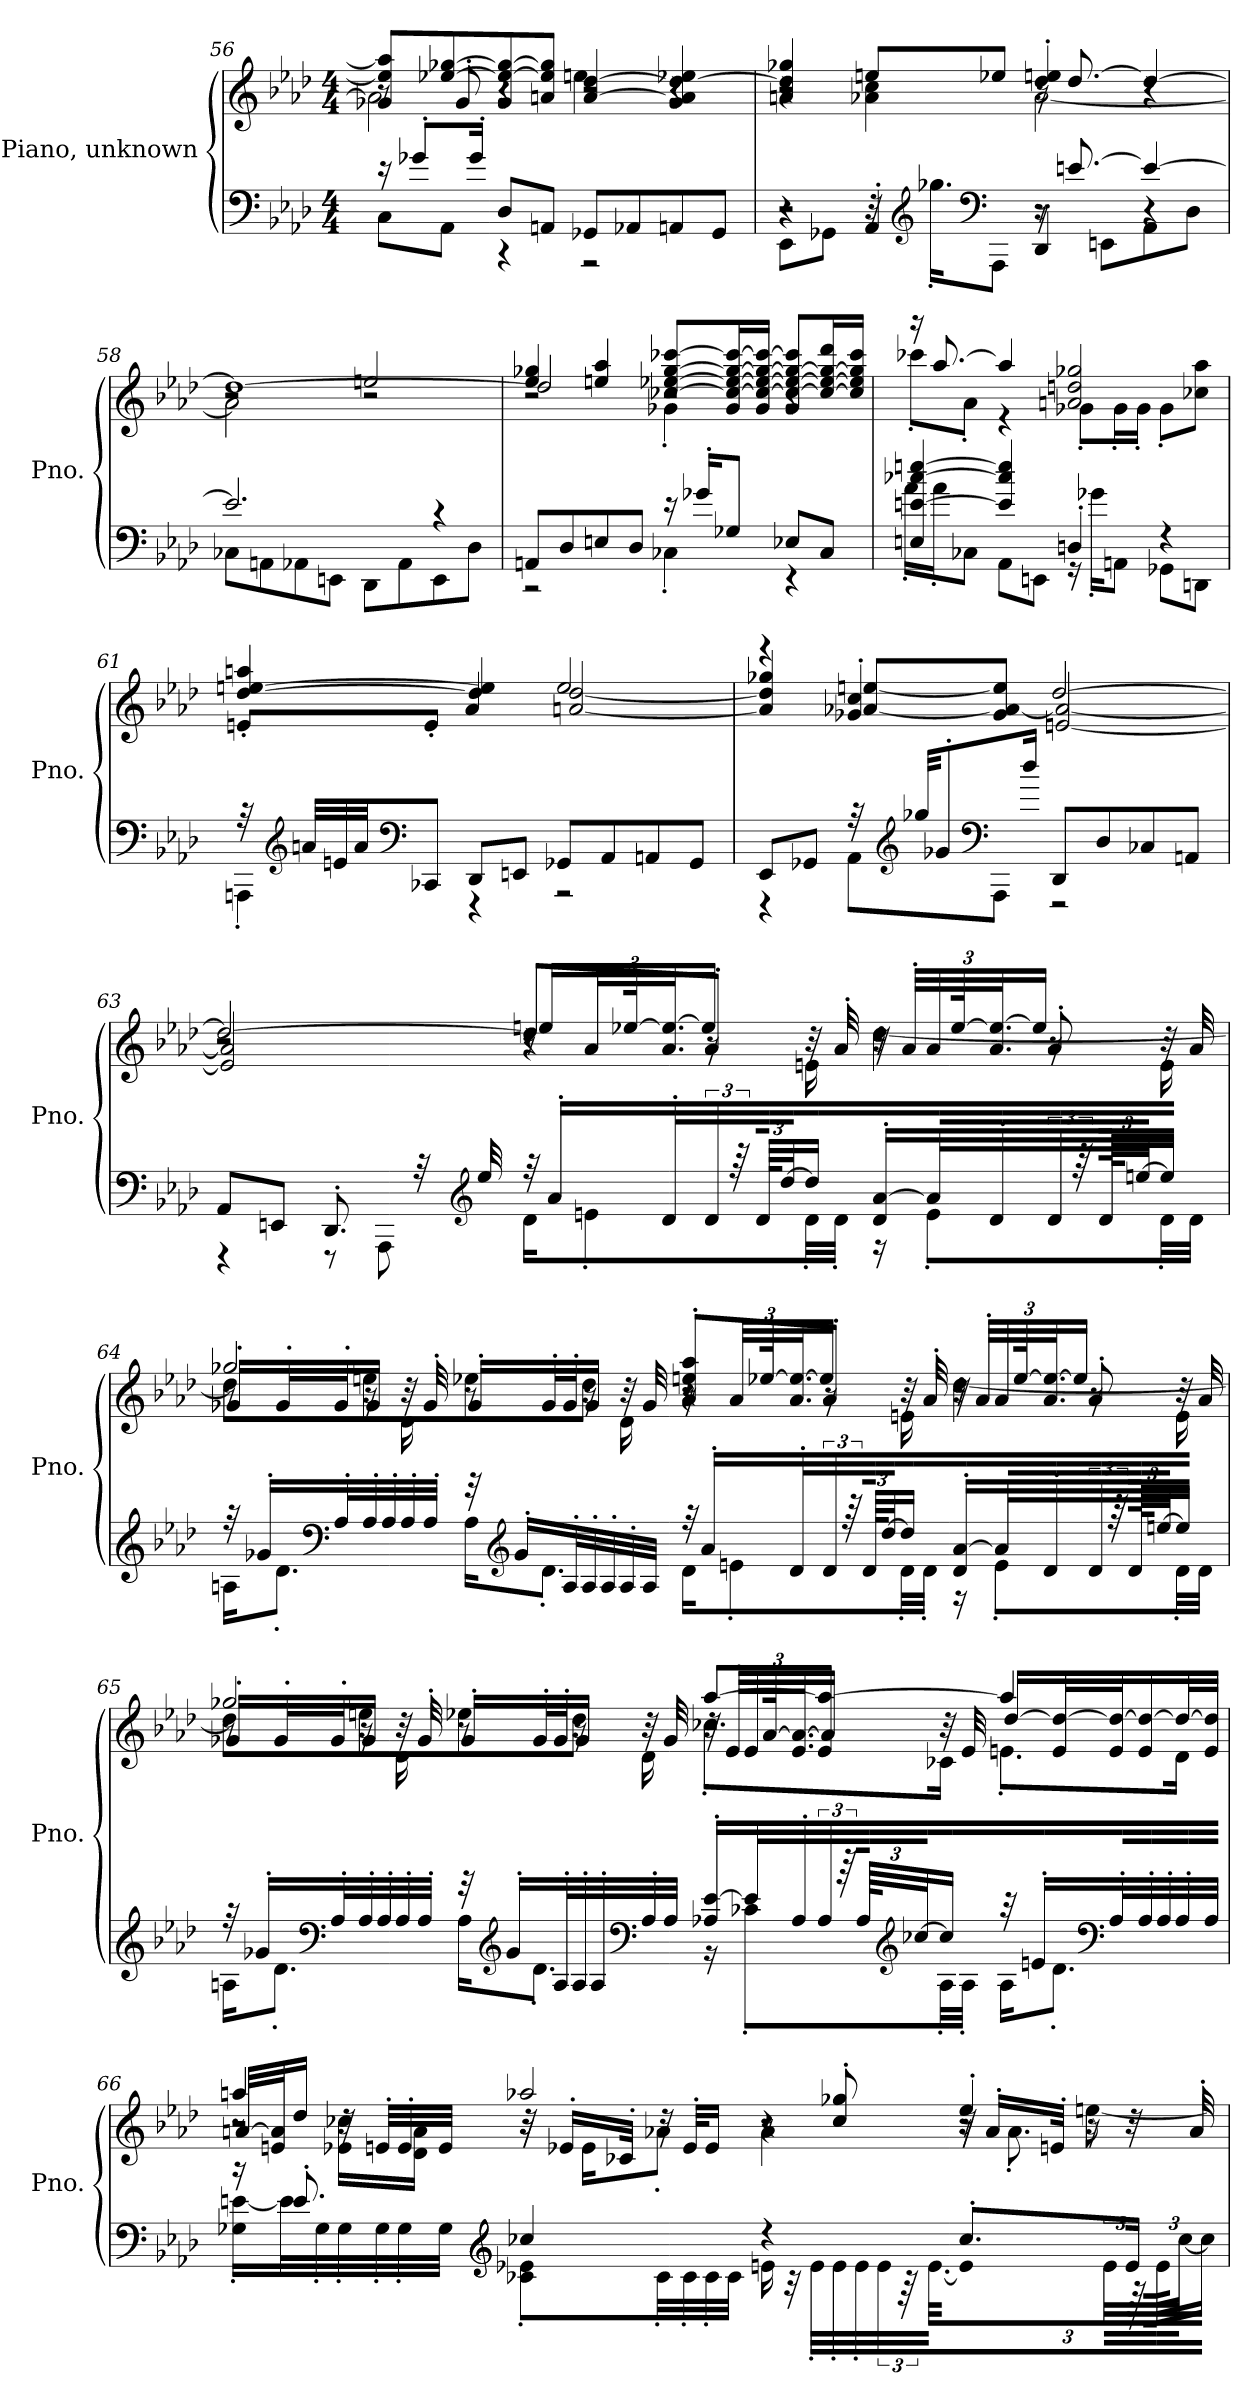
**kern	**kern
*part1	*part1
*staff2	*staff1
*I"Piano, unknown	*
*I'Pno.	*
!!LO:LB:g=z
*clefF4	*clefG2
*k[b-e-a-d-]	*k[b-e-a-d-]
*M4/4	*M4/4
=56	=56
*^	*^
*	*	*	*^
16r	8C\L	8g-X/ 8ee/] 8aa-/]L	2a-\]	8r
8g-X'/L	.	.	.	.
.	8AA-\J	[8ee-X/ [8gg-X/	.	8g-'/
16g-'/Jk	.	.	.	.
8D-/L	4r	8g-/ 8ee-/_ 8gg-/_	.	4r
8AAn/J	.	8an/ 8ee-/] 8gg-/]J	.	.
8GG-X/L	2r	[4a/ [4dd-/	4een\	2r
8AA-X/	.	.	.	.
8AAn/	.	4g-/ 4a/] 4dd-/_ 4ee-X/	4r	.
8GG-/J	.	.	.	.
=57	=57	=57	=57	=57
*	*^	*	*	*
2r	8EE-\L	4r	4an/ 4dd-/] 4gg-X/	4r	2r
.	8GG-X\J	.	.	.	.
.	32r	4AA-'/	8een/L	4a-X\ 4cc\	.
*clefG2	*	*	*	*	*
.	16.gg-X'\KL	.	.	.	.
*clefF4	*	*	*	*	*
.	8AAA-\J	.	8ee-X/J	.	.
16r	8r	4DD-'/	4dd-/' 4een/'	[2a-\	16r
[8.en/	.	.	.	.	[8.dd-/
.	8EEn\L	.	.	.	.
4e/_	8AA-\	4r	4r	.	4dd-/_
.	8D-\J	.	.	.	.
*	*v	*v	*	*	*
!!LO:LB:g=z	!!	!!
=58	=58	=58	=58	=58
2.e/]	8C-X\L	2r	2a-\]	1dd-_
.	8AAn\	.	.	.
.	8AA-X\	.	.	.
.	8EEn\J	.	.	.
.	8DD-\L	2een/	2r	.
.	8AA-\	.	.	.
4r	8EE\	.	.	.
.	8D-\J	.	.	.
=59	=59	=59	=59	=59
8AAn/L	2r	4ee-/ 4gg-X/	2r	2dd-/]
8D-/	.	.	.	.
8En/	.	4een/ 4aa-/	.	.
8D-/J	.	.	.	.
16r	4C-X'\	[8cc-X/ [8ee-X/ [8gg-/ [8ccc-X/L	4g-X'\	2r
16g-X'/KL	.	.	.	.
8G-X/J	.	16g-/ 16cc-/_ 16ee-/_ 16gg-/_ 16ccc-/_L	.	.
.	.	16g-/ 16cc-/_ 16ee-/_ 16gg-/_ 16ccc-/_JJ	.	.
8E-X/L	4r	8g-/ 8cc-/_ 8ee-/_ 8gg-/_ 8ccc-/]L	4r	.
8C-/J	.	16cc-/_ 16ee-/_ 16gg-/_ 16ddd-/L	.	.
.	.	16cc-/] 16ee-/] 16gg-/] 16ccc-/JJ	.	.
*	*	*	*v	*v
!!LO:LB:g=z
=60	=60	=60	=60
4En/ [4en/ [4cc-X/ [4een/	16a-'\LL	16r	8ccc-X'\L
.	16a-'\J	[8.aa-/	.
.	8C-X\J	.	8a-'\J
4e/] 4cc-/] 4ee/]	8AA-\L	4aa-/]	4r
.	8EEn\J	.	.
4Dn'/	16r	2an/ 2ddn/ 2gg-X/	8g-X'\L
.	16g-X'\KL	.	.
.	8AAn\J	.	16g-'\L
.	.	.	16g-'\JJ
4r	8GG-X\L	.	8g-'\L
.	8DDn\J	.	8cc-X\ 8aa-\J
=61	=61	=61	=61
32r	4AAAn'\	[4dd-/ [4een/ 4aan/	8en'/L
*clefG2	*	*	*
32an/LLL	.	.	.
32en/	.	.	.
32a/JJ	.	.	.
*clefF4	*	*	*
8CC-X/J	.	.	8e'/J
8DD-/L	4r	4dd-/] 4ee/]	4a-/
8EEn/J	.	.	.
8GG-X/L	2r	2ee/	[2an/ [2dd-/
8AA-/	.	.	.
8AAn/	.	.	.
8GG-/J	.	.	.
!!LO:LB:g=z	!!
=62	=62	=62	=62
8EE-/L	4r	4r	4a/] 4dd-/] 4gg-X/
8GG-X/J	.	.	.
32r	8AA-\L	4g-X/' 4cc/'	[8a-X/ [8een/L
*clefG2	*	*	*
32gg-X/KKL	.	.	.
8g-X'/	.	.	.
*clefF4	*	*	*
.	8AAA-\J	.	8g-/ 8a-/_ 8ee/]J
16dd-/Jk	.	.	.
8DD-/L	2r	[2dd-/	[2en/ 2a-/_
8D-/	.	.	.
8C-X/	.	.	.
8AAn/J	.	.	.
!!LO:PB:g=z
=63	=63	=63	=63
*	*	*^	*^
8AA-/L	4r	2dd-/_	2r	2e/] 2a-/]	2r
8EEn/J	.	.	.	.	.
8.DD-'/	8r	.	.	.	.
.	8AAA-\	.	.	.	.
32r	.	.	.	.	.
*clefG2	*	*	*	*	*
32ee-/	.	.	.	.	.
32r	16d-\KL	8dd-/L]	8r	16een/LL	4r
16a-'/LL	.	.	.	.	.
*	*	*	*	*Xbrackettup	*
.	8en'\	.	.	48a-/L	.
.	.	.	.	[96ee-X/K	.
32d-'/L	.	.	.	48.a-/ 48.ee-/_J	.
48d-/JJJ	.	8a-'/J	16r	16ee-/JJ]	.
96r	.	.	.	.	.
96d-/KLLL	.	.	.	.	.
[48dd-/J	.	.	.	.	.
16dd-/JJ]	32d-'\LL	.	16en\	32r	.
.	32d-'\JJJ	.	.	32a-'/	.
16d-/' [16a-/'LL	16r	8r	[4dd-\	32r	8r
.	.	.	.	32a-'/LLL	.
32a-/L]	8e'\L	.	.	48a-/	.
.	.	.	.	[96ee-/K	.
32d-'/	.	.	.	48.a-/ 48.ee-/_J	.
48d-/JJJ	.	8a-'/	.	16ee-/JJ]	16r
96r	.	.	.	.	.
96d-/KLLL	.	.	.	.	.
[48een/J	.	.	.	.	.
16ee/JJ]	32d-'\LL	.	.	32r	16e\
.	32d-\JJJ	.	.	32a-/	.
!!LO:LB:g=z	!!	!!	!!
=64	=64	=64	=64	=64	=64
32r	16An\KL	2gg-X/	8dd-\L]	16g-X'/LL	8r
16g-X'/LL	.	.	.	.	.
.	8.d-'\J	.	.	32g-'/L	.
*clefF4	*	*	*	*	*
32A'/L	.	.	.	32g-'/J	.
32A'/	.	.	8een\	16g-/JJ	16r
32A'/	.	.	.	.	.
32A'/	.	.	.	32r	16d-\
32A'/JJJ	.	.	.	32g-'/	.
32r	16A\KL	.	8ee-X\	16g-'/LL	8r
*clefG2	*	*	*	*	*
16g-'/LL	.	.	.	.	.
.	8.d-'\J	.	.	32g-'/L	.
32A'/L	.	.	.	32g-'/J	.
32A'/	.	.	8dd-\J	16g-/JJ	16r
32A'/	.	.	.	.	.
32A'/	.	.	.	32r	16d-\
32A/JJJ	.	.	.	32g-/	.
32r	16d-\KL	8a-/' 8een/' 8aa-/'L	8r	16r	4r
16a-'/LL	.	.	.	.	.
.	8en'\	.	.	48a-/LLL	.
.	.	.	.	[96ee-X/K	.
32d-'/L	.	.	.	48.a-/ 48.ee-/_J	.
48d-/JJJ	.	8a-'/J	16r	16ee-/JJ]	.
96r	.	.	.	.	.
96d-/KLLL	.	.	.	.	.
[48dd-/J	.	.	.	.	.
16dd-/JJ]	32d-'\LL	.	16en\	32r	.
.	32d-'\JJJ	.	.	32a-'/	.
16d-/' [16a-/'LL	16r	8r	[4dd-\	32r	8r
.	.	.	.	32a-'/LLL	.
32a-/L]	8e'\L	.	.	48a-/	.
.	.	.	.	[96ee-/K	.
32d-'/	.	.	.	48.a-/ 48.ee-/_J	.
48d-/JJJ	.	8a-'/	.	16ee-/JJ]	16r
96r	.	.	.	.	.
96d-/KLLL	.	.	.	.	.
[48een/J	.	.	.	.	.
16ee/JJ]	32d-'\LL	.	.	32r	16e\
.	32d-\JJJ	.	.	32a-/	.
!!LO:LB:g=z	!!	!!	!!
=65	=65	=65	=65	=65	=65
32r	16An\KL	2gg-X/	8dd-\L]	16g-X'/LL	8r
16g-X'/LL	.	.	.	.	.
.	8.d-'\J	.	.	32g-'/L	.
*clefF4	*	*	*	*	*
32A'/L	.	.	.	32g-'/J	.
32A'/	.	.	8een\	16g-/JJ	16r
32A'/	.	.	.	.	.
32A'/	.	.	.	32r	16d-\
32A'/JJJ	.	.	.	32g-'/	.
32r	16A\KL	.	8ee-X\	16g-'/LL	8r
*clefG2	*	*	*	*	*
16g-'/LL	.	.	.	.	.
.	8.d-'\J	.	.	32g-'/L	.
32A'/L	.	.	.	32g-'/J	.
32A'/	.	.	8dd-\J	16g-/JJ	16r
32A'/	.	.	.	.	.
*clefF4	*	*	*	*	*
32A'/	.	.	.	32r	16d-\
32A/JJJ	.	.	.	32g-/	.
16A-X/' [16e-/'LL	16r	[8aa-/L	8.cc-X'\L	32r	2r
.	.	.	.	32e-'/LLL	.
32e-/L]	8c-X'\L	.	.	48e-/	.
.	.	.	.	[96a-/K	.
32A-'/	.	.	.	48.e-/ 48.a-/_J	.
48A-/JJJ	.	8e-/ 8aa-/_J	.	16a-/JJ]	.
96r	.	.	.	.	.
96A-/KLLL	.	.	.	.	.
*clefG2	*	*	*	*	*
[48cc-X/J	.	.	.	.	.
16cc-/JJ]	32A-'\LL	.	16c-X\Jk	32r	.
.	32A-'\JJJ	.	.	32e-/	.
32r	16A-\KL	4aa-/]	8.en'\L	[16dd-/LL	.
16en'/LL	.	.	.	.	.
.	8.d-'\J	.	.	32e/ 32dd-/_L	.
*clefF4	*	*	*	*	*
32A-'/L	.	.	.	32e/ 32dd-/_J	.
32A-'/	.	.	.	16e/ 16dd-/_	.
32A-'/	.	.	.	.	.
32A-'/	.	.	16d-\Jk	32dd-/L_	.
32A-/JJJ	.	.	.	32e/ 32dd-/]JJJ	.
!!LO:LB:g=z	!!	!!	!!
=66	=66	=66	=66	=66	=66
16r	16G-X\' [16en\'LL	4aan/	2r	[32an/LLL	8r
.	.	.	.	32en/ 32a/]J	.
8.e'/	32e\L]	.	.	16dd-/JJ	.
.	32G-'\	.	.	.	.
.	32G-'\	.	.	32r	16e-X\ 16cc-X\LL
.	32G-'\	.	.	32en'/LLL	.
.	32G-'\	.	.	32e'/	16d-\ 16a\JJ
.	32G-\JJJ	.	.	32e/JJJ	.
*clefG2	*	*	*	*	*
4cc-X/	8c-X\' 8e-X\'L	2aa-X/	.	32r	16r
.	.	.	.	16e-X'/LL	.
.	.	.	.	.	16e-\KL
.	.	.	.	32c-X'/JJk	.
.	32c-'\LL	.	.	32r	8a-X'\J
.	32c-'\	.	.	32e-'/KLL	.
.	32c-'\	.	.	16e-/JJ	.
.	32c-\JJJ	.	.	.	.
4r	16en\	.	4r	8r	4a-\
.	32r	.	.	.	.
.	32e'\LLL	.	.	.	.
.	32e'\	.	.	8cc-/' 8gg-X/'	.
.	32e'\	.	.	.	.
.	48e\JJJ	.	.	.	.
.	96r	.	.	.	.
.	[48.e\KKL	.	.	.	.
8.cc-'/L	8e\]	4ee-'/	8r	32r	16r
.	.	.	.	16a-'/LL	.
.	.	.	.	.	8.a-'\
.	.	.	.	32en'/JJk	.
.	48e\Jkk	.	[8een\	16r	.
.	96r	.	.	.	.
.	96e\KLLL	.	.	.	.
.	[48cc-\J	.	.	.	.
16e/Jk	16cc-\JJ]	.	.	32r	.
.	.	.	.	32a-'/	.
*v	*v	*	*	*	*
*	*v	*v	*v	*v
=	=
*-	*-
